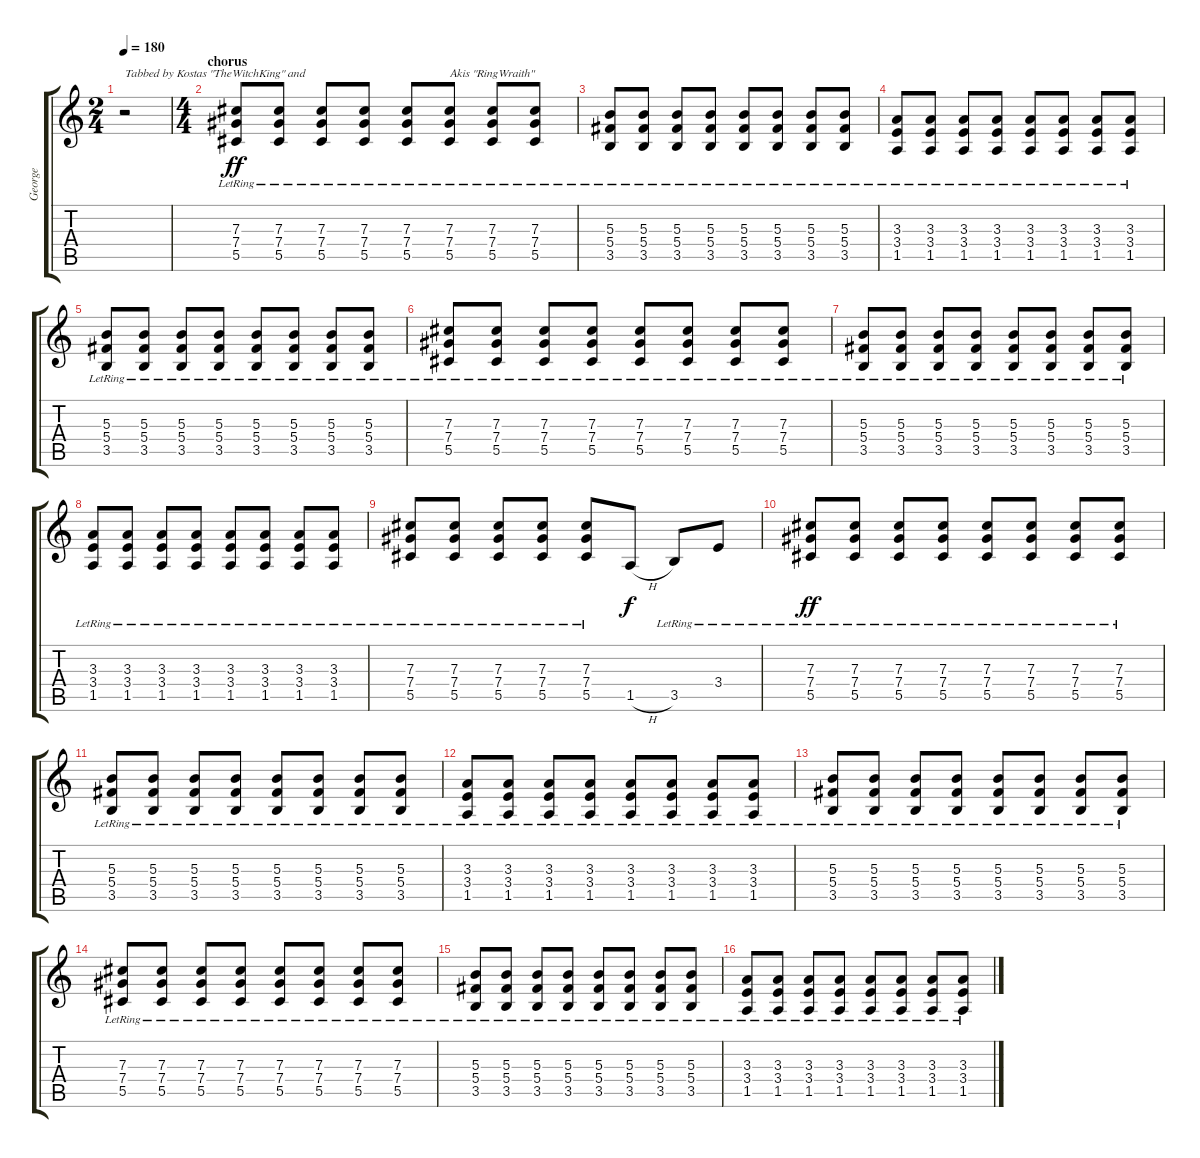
\track ("George" "George") {instrument distortionguitar}
\staff {score tabs}
\tuning (Eb4 Bb3 Gb3 Db3 Ab2 Eb2) {hide}
\ts (2 4)
\tempo 180
\clef g2
\ks c
r.2{txt "Tabbed by Kostas \"TheWitchKing\" and" dy ff instrument distortionguitar} |
\ts (4 4)
\section ("" "chorus")
(7.3{lr} 7.4{lr} 5.5{lr}).8 (7.3{lr} 7.4{lr} 5.5{lr}).8 (7.3{lr} 7.4{lr} 5.5{lr}).8 (7.3{lr} 7.4{lr} 5.5{lr}).8 (7.3{lr} 7.4{lr} 5.5{lr}).8 (7.3{lr} 7.4{lr} 5.5{lr}).8{txt "Akis \"RingWraith\""} (7.3{lr} 7.4{lr} 5.5{lr}).8 (7.3{lr} 7.4{lr} 5.5{lr}).8 |
(5.3{lr} 5.4{lr} 3.5{lr}).8 (5.3{lr} 5.4{lr} 3.5{lr}).8 (5.3{lr} 5.4{lr} 3.5{lr}).8 (5.3{lr} 5.4{lr} 3.5{lr}).8 (5.3{lr} 5.4{lr} 3.5{lr}).8 (5.3{lr} 5.4{lr} 3.5{lr}).8 (5.3{lr} 5.4{lr} 3.5{lr}).8 (5.3{lr} 5.4{lr} 3.5{lr}).8 |
(3.3{lr} 3.4{lr} 1.5{lr}).8 (3.3{lr} 3.4{lr} 1.5{lr}).8 (3.3{lr} 3.4{lr} 1.5{lr}).8 (3.3{lr} 3.4{lr} 1.5{lr}).8 (3.3{lr} 3.4{lr} 1.5{lr}).8 (3.3{lr} 3.4{lr} 1.5{lr}).8 (3.3{lr} 3.4{lr} 1.5{lr}).8 (3.3{lr} 3.4{lr} 1.5{lr}).8 |
(5.3{lr} 5.4{lr} 3.5{lr}).8 (5.3{lr} 5.4{lr} 3.5{lr}).8 (5.3{lr} 5.4{lr} 3.5{lr}).8 (5.3{lr} 5.4{lr} 3.5{lr}).8 (5.3{lr} 5.4{lr} 3.5{lr}).8 (5.3{lr} 5.4{lr} 3.5{lr}).8 (5.3{lr} 5.4{lr} 3.5{lr}).8 (5.3{lr} 5.4{lr} 3.5{lr}).8 |
(7.3{lr} 7.4{lr} 5.5{lr}).8 (7.3{lr} 7.4{lr} 5.5{lr}).8 (7.3{lr} 7.4{lr} 5.5{lr}).8 (7.3{lr} 7.4{lr} 5.5{lr}).8 (7.3{lr} 7.4{lr} 5.5{lr}).8 (7.3{lr} 7.4{lr} 5.5{lr}).8 (7.3{lr} 7.4{lr} 5.5{lr}).8 (7.3{lr} 7.4{lr} 5.5{lr}).8 |
(5.3{lr} 5.4{lr} 3.5{lr}).8 (5.3{lr} 5.4{lr} 3.5{lr}).8 (5.3{lr} 5.4{lr} 3.5{lr}).8 (5.3{lr} 5.4{lr} 3.5{lr}).8 (5.3{lr} 5.4{lr} 3.5{lr}).8 (5.3{lr} 5.4{lr} 3.5{lr}).8 (5.3{lr} 5.4{lr} 3.5{lr}).8 (5.3{lr} 5.4{lr} 3.5{lr}).8 |
(3.3{lr} 3.4{lr} 1.5{lr}).8 (3.3{lr} 3.4{lr} 1.5{lr}).8 (3.3{lr} 3.4{lr} 1.5{lr}).8 (3.3{lr} 3.4{lr} 1.5{lr}).8 (3.3{lr} 3.4{lr} 1.5{lr}).8 (3.3{lr} 3.4{lr} 1.5{lr}).8 (3.3{lr} 3.4{lr} 1.5{lr}).8 (3.3{lr} 3.4{lr} 1.5{lr}).8 |
(7.3{lr} 7.4{lr} 5.5{lr}).8 (7.3{lr} 7.4{lr} 5.5{lr}).8 (7.3{lr} 7.4{lr} 5.5{lr}).8 (7.3{lr} 7.4{lr} 5.5{lr}).8 (7.3{lr} 7.4{lr} 5.5{lr}).8 1.5{h}.8{dy f} 3.5{lr}.8 3.4{lr}.8 |
(7.3{lr} 7.4{lr} 5.5{lr}).8{dy ff} (7.3{lr} 7.4{lr} 5.5{lr}).8 (7.3{lr} 7.4{lr} 5.5{lr}).8 (7.3{lr} 7.4{lr} 5.5{lr}).8 (7.3{lr} 7.4{lr} 5.5{lr}).8 (7.3{lr} 7.4{lr} 5.5{lr}).8 (7.3{lr} 7.4{lr} 5.5{lr}).8 (7.3{lr} 7.4{lr} 5.5{lr}).8 |
(5.3{lr} 5.4{lr} 3.5{lr}).8 (5.3{lr} 5.4{lr} 3.5{lr}).8 (5.3{lr} 5.4{lr} 3.5{lr}).8 (5.3{lr} 5.4{lr} 3.5{lr}).8 (5.3{lr} 5.4{lr} 3.5{lr}).8 (5.3{lr} 5.4{lr} 3.5{lr}).8 (5.3{lr} 5.4{lr} 3.5{lr}).8 (5.3{lr} 5.4{lr} 3.5{lr}).8 |
(3.3{lr} 3.4{lr} 1.5{lr}).8 (3.3{lr} 3.4{lr} 1.5{lr}).8 (3.3{lr} 3.4{lr} 1.5{lr}).8 (3.3{lr} 3.4{lr} 1.5{lr}).8 (3.3{lr} 3.4{lr} 1.5{lr}).8 (3.3{lr} 3.4{lr} 1.5{lr}).8 (3.3{lr} 3.4{lr} 1.5{lr}).8 (3.3{lr} 3.4{lr} 1.5{lr}).8 |
(5.3{lr} 5.4{lr} 3.5{lr}).8 (5.3{lr} 5.4{lr} 3.5{lr}).8 (5.3{lr} 5.4{lr} 3.5{lr}).8 (5.3{lr} 5.4{lr} 3.5{lr}).8 (5.3{lr} 5.4{lr} 3.5{lr}).8 (5.3{lr} 5.4{lr} 3.5{lr}).8 (5.3{lr} 5.4{lr} 3.5{lr}).8 (5.3{lr} 5.4{lr} 3.5{lr}).8 |
(7.3{lr} 7.4{lr} 5.5{lr}).8 (7.3{lr} 7.4{lr} 5.5{lr}).8 (7.3{lr} 7.4{lr} 5.5{lr}).8 (7.3{lr} 7.4{lr} 5.5{lr}).8 (7.3{lr} 7.4{lr} 5.5{lr}).8 (7.3{lr} 7.4{lr} 5.5{lr}).8 (7.3{lr} 7.4{lr} 5.5{lr}).8 (7.3{lr} 7.4{lr} 5.5{lr}).8 |
(5.3{lr} 5.4{lr} 3.5{lr}).8 (5.3{lr} 5.4{lr} 3.5{lr}).8 (5.3{lr} 5.4{lr} 3.5{lr}).8 (5.3{lr} 5.4{lr} 3.5{lr}).8 (5.3{lr} 5.4{lr} 3.5{lr}).8 (5.3{lr} 5.4{lr} 3.5{lr}).8 (5.3{lr} 5.4{lr} 3.5{lr}).8 (5.3{lr} 5.4{lr} 3.5{lr}).8 |
(3.3{lr} 3.4{lr} 1.5{lr}).8 (3.3{lr} 3.4{lr} 1.5{lr}).8 (3.3{lr} 3.4{lr} 1.5{lr}).8 (3.3{lr} 3.4{lr} 1.5{lr}).8 (3.3{lr} 3.4{lr} 1.5{lr}).8 (3.3{lr} 3.4{lr} 1.5{lr}).8 (3.3{lr} 3.4{lr} 1.5{lr}).8 (3.3{lr} 3.4{lr} 1.5{lr}).8
